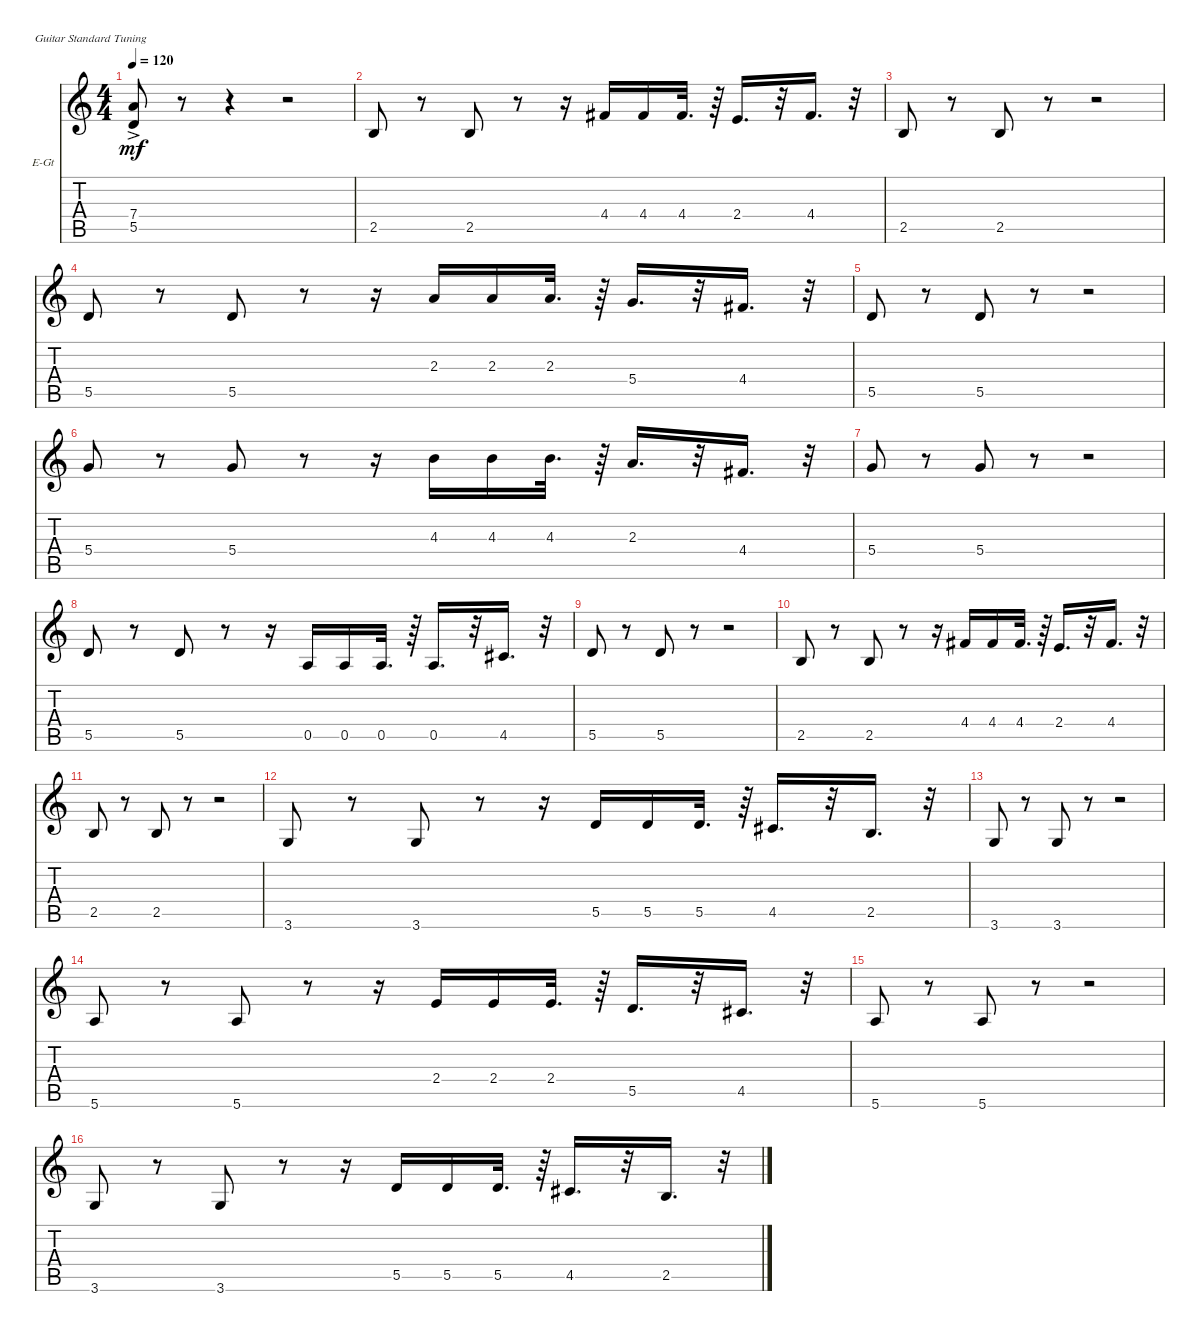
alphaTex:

\defaultSystemsLayout 4
\bracketExtendMode nobrackets
\firstSystemTrackNameOrientation horizontal
\otherSystemsTrackNameOrientation horizontal
\track ("Electric Guitar" "E-Gt") {instrument electricguitarclean}
\staff {score tabs}
\tuning (E4 B3 G3 D3 A2 E2)
\ts (4 4)
\tempo 120
\clef g2
\scale
0.333333
\ks c
(7.4{ac} 5.5).8{dy mf} r.8 r.4 r.2 |
\scale
0.333333 2.5.8 r.8 2.5.8 r.8 r.16 4.4.16 4.4.16 4.4.32{d} r.64 2.4.16{d} r.32 4.4.16{d} r.32 |
\scale
0.333333 2.5.8 r.8 2.5.8 r.8 r.2 |
\scale
0.333333 5.5.8 r.8 5.5.8 r.8 r.16 2.3.16 2.3.16 2.3.32{d} r.64 5.4.16{d} r.32 4.4.16{d} r.32 |
\scale
0.333333 5.5.8 r.8 5.5.8 r.8 r.2 |
\scale
0.333333 5.4.8 r.8 5.4.8 r.8 r.16 4.3.16 4.3.16 4.3.32{d} r.64 2.3.16{d} r.32 4.4.16{d} r.32 |
\scale
0.333333 5.4.8 r.8 5.4.8 r.8 r.2 |
\scale
0.333333 5.5.8 r.8 5.5.8 r.8 r.16 0.5.16 0.5.16 0.5.32{d} r.64 0.5.16{d} r.32 4.5.16{d} r.32 |
\scale
0.333333 5.5.8 r.8 5.5.8 r.8 r.2 |
\scale
0.333333 2.5.8 r.8 2.5.8 r.8 r.16 4.4.16 4.4.16 4.4.32{d} r.64 2.4.16{d} r.32 4.4.16{d} r.32 |
\scale
0.333333 2.5.8 r.8 2.5.8 r.8 r.2 |
\scale
0.333333 3.6.8 r.8 3.6.8 r.8 r.16 5.5.16 5.5.16 5.5.32{d} r.64 4.5.16{d} r.32 2.5.16{d} r.32 |
\scale
0.333333 3.6.8 r.8 3.6.8 r.8 r.2 |
\scale
0.333333 5.6.8 r.8 5.6.8 r.8 r.16 2.4.16 2.4.16 2.4.32{d} r.64 5.5.16{d} r.32 4.5.16{d} r.32 |
\scale
0.333333 5.6.8 r.8 5.6.8 r.8 r.2 |
\scale
0.333333 3.6.8 r.8 3.6.8 r.8 r.16 5.5.16 5.5.16 5.5.32{d} r.64 4.5.16{d} r.32 2.5.16{d} r.32
